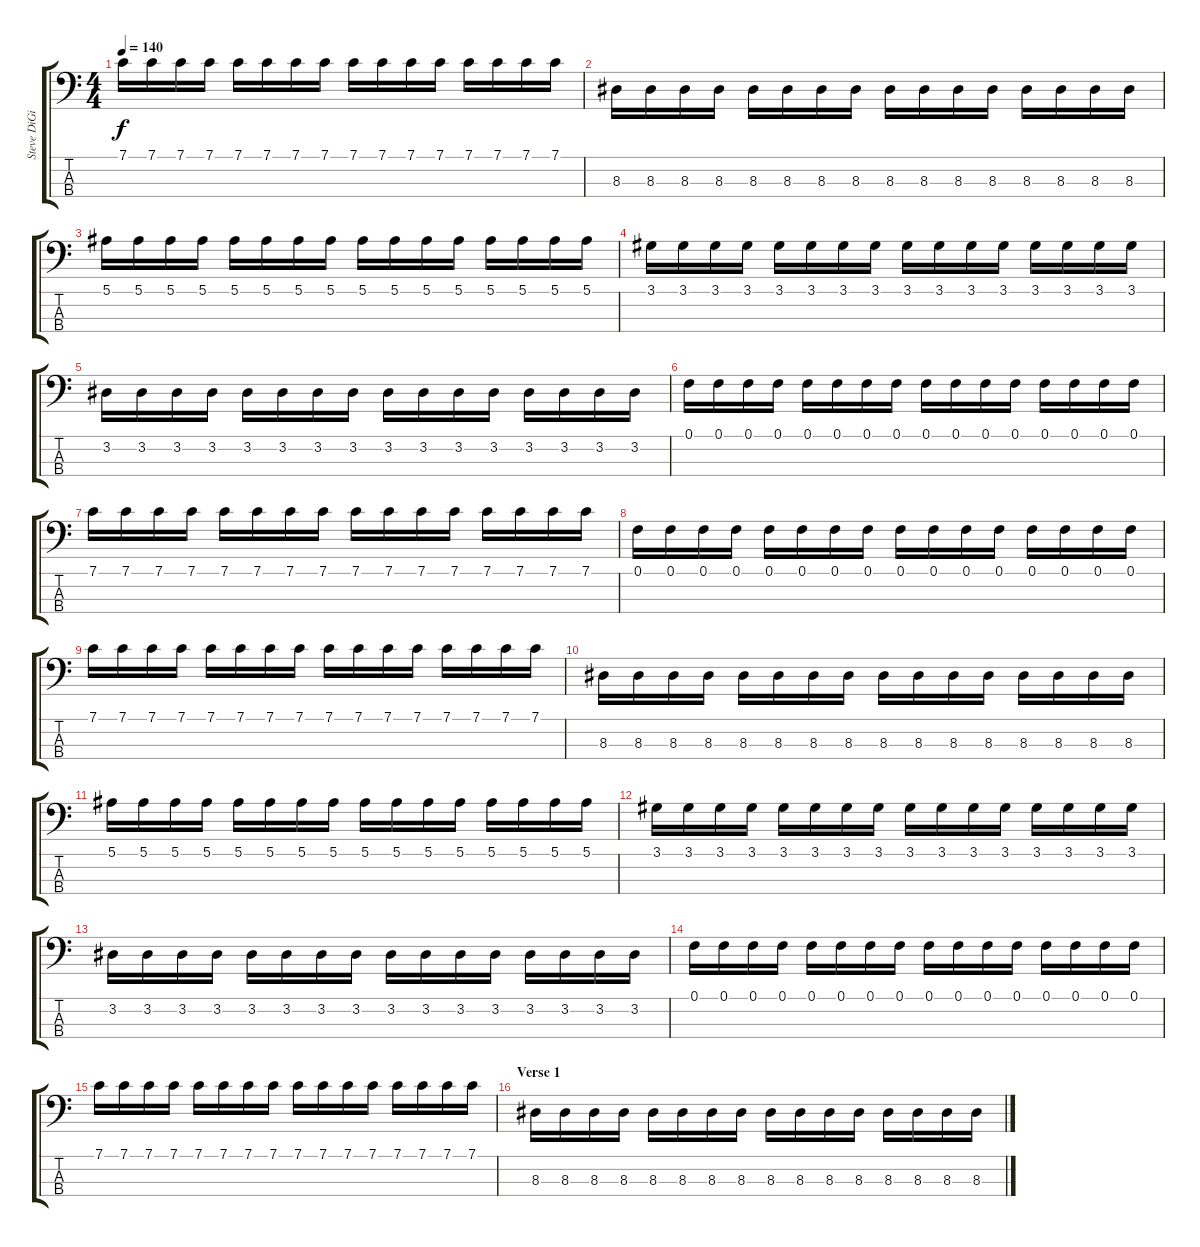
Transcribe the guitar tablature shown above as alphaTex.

\track ("Steve DiGiorgio" "Steve DiGi") {instrument fretlessbass}
\staff {score tabs}
\tuning (F2 C2 G1 D1) {hide}
\ts (4 4)
\tempo 140
\clef f4
\ks c
7.1.16{dy f} 7.1.16 7.1.16 7.1.16 7.1.16 7.1.16 7.1.16 7.1.16 7.1.16 7.1.16 7.1.16 7.1.16 7.1.16 7.1.16 7.1.16 7.1.16 |
8.3.16 8.3.16 8.3.16 8.3.16 8.3.16 8.3.16 8.3.16 8.3.16 8.3.16 8.3.16 8.3.16 8.3.16 8.3.16 8.3.16 8.3.16 8.3.16 |
5.1.16 5.1.16 5.1.16 5.1.16 5.1.16 5.1.16 5.1.16 5.1.16 5.1.16 5.1.16 5.1.16 5.1.16 5.1.16 5.1.16 5.1.16 5.1.16 |
3.1.16 3.1.16 3.1.16 3.1.16 3.1.16 3.1.16 3.1.16 3.1.16 3.1.16 3.1.16 3.1.16 3.1.16 3.1.16 3.1.16 3.1.16 3.1.16 |
3.2.16 3.2.16 3.2.16 3.2.16 3.2.16 3.2.16 3.2.16 3.2.16 3.2.16 3.2.16 3.2.16 3.2.16 3.2.16 3.2.16 3.2.16 3.2.16 |
0.1.16 0.1.16 0.1.16 0.1.16 0.1.16 0.1.16 0.1.16 0.1.16 0.1.16 0.1.16 0.1.16 0.1.16 0.1.16 0.1.16 0.1.16 0.1.16 |
7.1.16 7.1.16 7.1.16 7.1.16 7.1.16 7.1.16 7.1.16 7.1.16 7.1.16 7.1.16 7.1.16 7.1.16 7.1.16 7.1.16 7.1.16 7.1.16 |
0.1.16 0.1.16 0.1.16 0.1.16 0.1.16 0.1.16 0.1.16 0.1.16 0.1.16 0.1.16 0.1.16 0.1.16 0.1.16 0.1.16 0.1.16 0.1.16 |
7.1.16 7.1.16 7.1.16 7.1.16 7.1.16 7.1.16 7.1.16 7.1.16 7.1.16 7.1.16 7.1.16 7.1.16 7.1.16 7.1.16 7.1.16 7.1.16 |
8.3.16 8.3.16 8.3.16 8.3.16 8.3.16 8.3.16 8.3.16 8.3.16 8.3.16 8.3.16 8.3.16 8.3.16 8.3.16 8.3.16 8.3.16 8.3.16 |
5.1.16 5.1.16 5.1.16 5.1.16 5.1.16 5.1.16 5.1.16 5.1.16 5.1.16 5.1.16 5.1.16 5.1.16 5.1.16 5.1.16 5.1.16 5.1.16 |
3.1.16 3.1.16 3.1.16 3.1.16 3.1.16 3.1.16 3.1.16 3.1.16 3.1.16 3.1.16 3.1.16 3.1.16 3.1.16 3.1.16 3.1.16 3.1.16 |
3.2.16 3.2.16 3.2.16 3.2.16 3.2.16 3.2.16 3.2.16 3.2.16 3.2.16 3.2.16 3.2.16 3.2.16 3.2.16 3.2.16 3.2.16 3.2.16 |
0.1.16 0.1.16 0.1.16 0.1.16 0.1.16 0.1.16 0.1.16 0.1.16 0.1.16 0.1.16 0.1.16 0.1.16 0.1.16 0.1.16 0.1.16 0.1.16 |
7.1.16 7.1.16 7.1.16 7.1.16 7.1.16 7.1.16 7.1.16 7.1.16 7.1.16 7.1.16 7.1.16 7.1.16 7.1.16 7.1.16 7.1.16 7.1.16 |
\section ("" "Verse 1 ")
8.3.16 8.3.16 8.3.16 8.3.16 8.3.16 8.3.16 8.3.16 8.3.16 8.3.16 8.3.16 8.3.16 8.3.16 8.3.16 8.3.16 8.3.16 8.3.16
